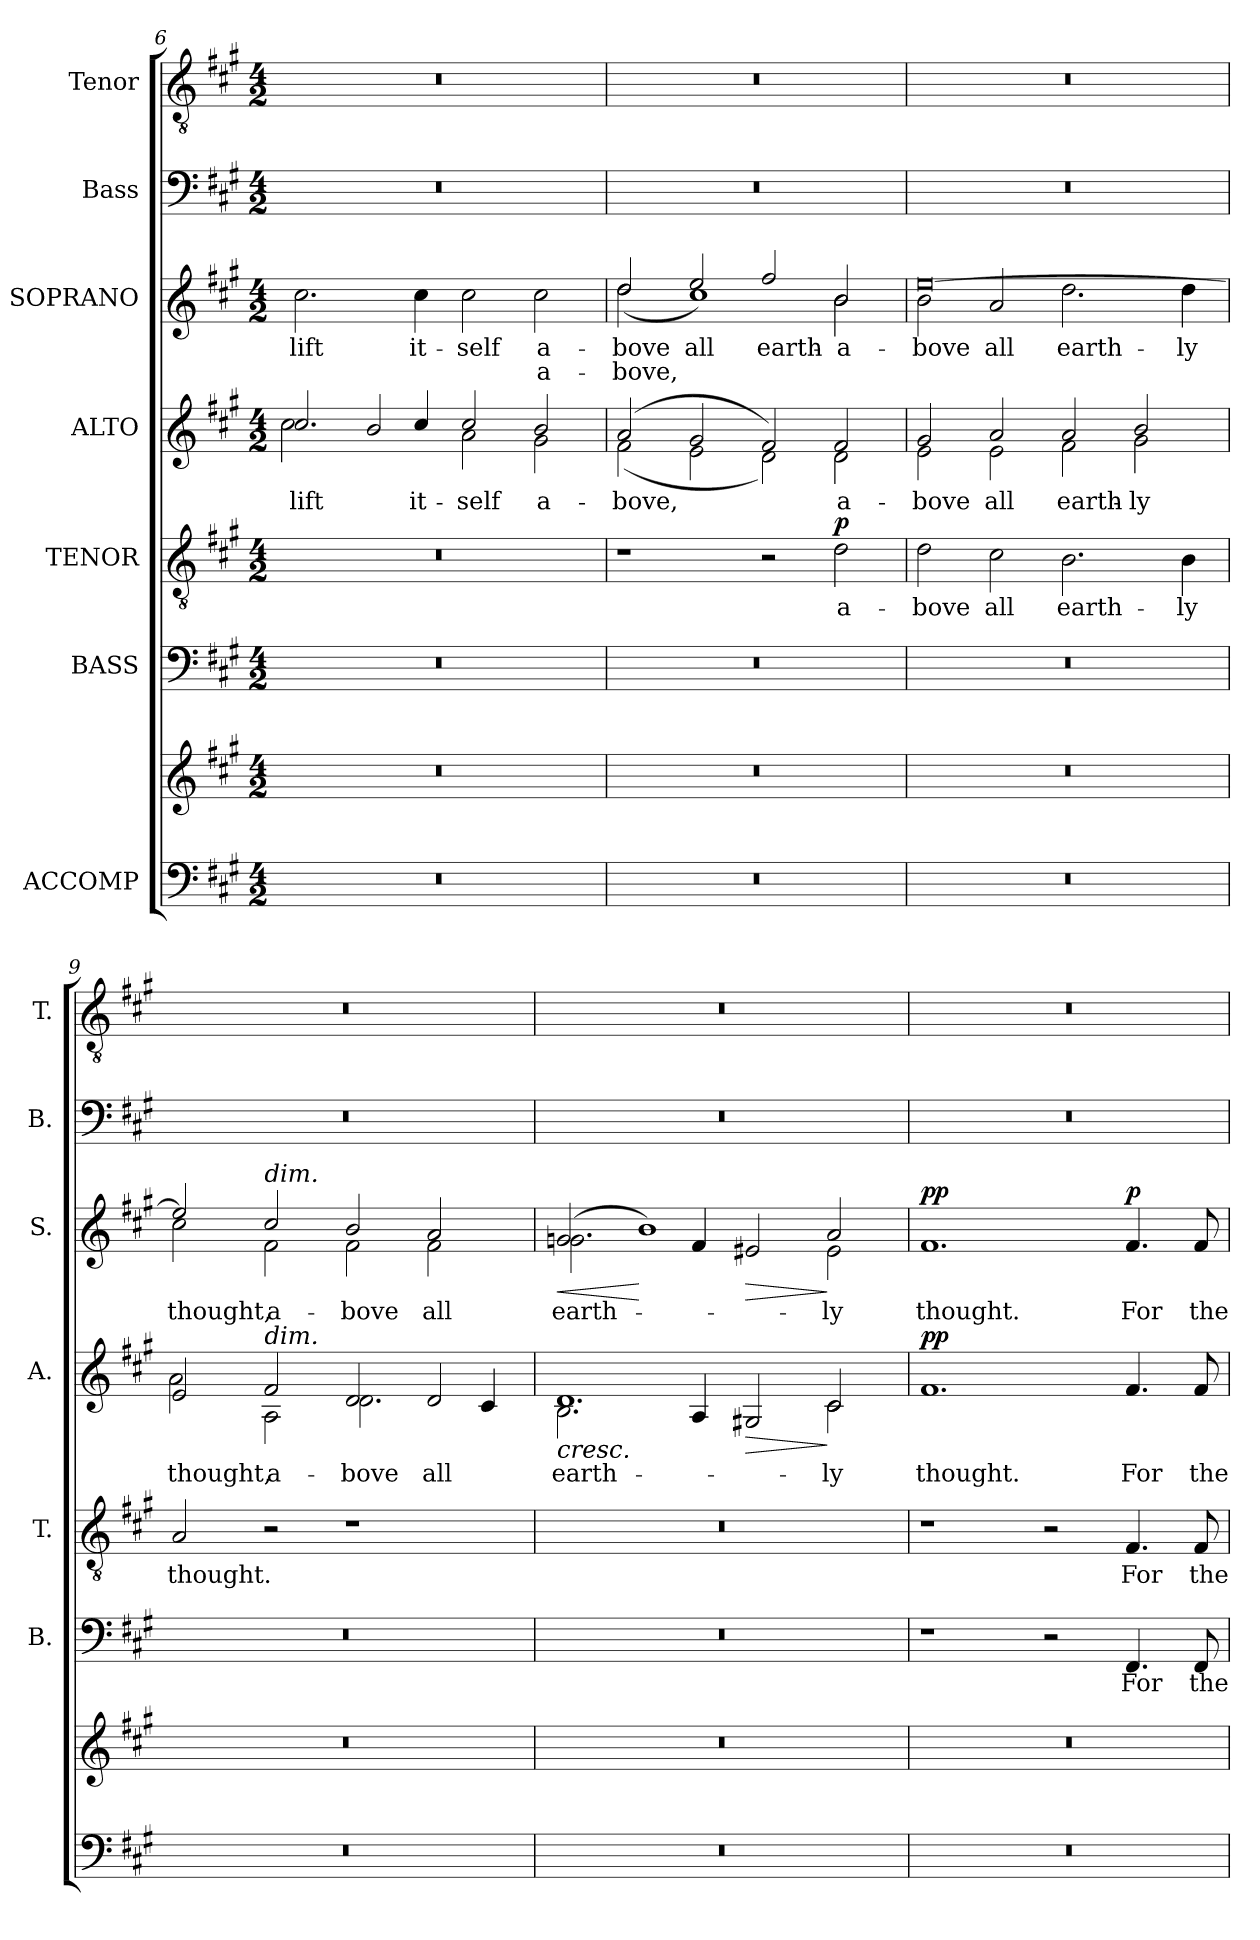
**kern	**kern	**kern	**text	**kern	**text	**dynam	**kern	**text	**dynam	**kern	**text	**text	**dynam	**kern	**kern
*part7	*part7	*part6	*part6	*part5	*part5	*part5	*part4	*part4	*part4	*part3	*part3	*part3	*part3	*part2	*part1
*staff8	*staff7	*staff6	*staff6	*staff5	*staff5	*staff5	*staff4	*staff4	*staff4	*staff3	*staff3	*staff3	*staff3	*staff2	*staff1
*I"ACCOMP	*	*I"BASS	*	*I"TENOR	*	*	*I"ALTO	*	*	*I"SOPRANO	*	*	*	*I"Bass	*I"Tenor
*	*	*I'B.	*	*I'T.	*	*	*I'A.	*	*	*I'S.	*	*	*	*I'B.	*I'T.
*clefF4	*clefG2	*clefF4	*	*clefGv2	*	*	*clefG2	*	*	*clefG2	*	*	*	*clefF4	*clefGv2
*	*	*	*	*ITrd7c12	*	*	*	*	*	*	*	*	*	*	*ITrd7c12
*k[f#c#g#]	*k[f#c#g#]	*k[f#c#g#]	*	*k[f#c#g#]	*	*	*k[f#c#g#]	*	*	*k[f#c#g#]	*	*	*	*k[f#c#g#]	*k[f#c#g#]
*A:	*A:	*A:	*	*A:	*	*	*A:	*	*	*A:	*	*	*	*A:	*A:
*M4/2	*M4/2	*M4/2	*	*M4/2	*	*	*M4/2	*	*	*M4/2	*	*	*	*M4/2	*M4/2
=6	=6	=6	=6	=6	=6	=6	=6	=6	=6	=6	=6	=6	=6	=6	=6
!LO:N:vis=1	!LO:N:vis=1	!LO:N:vis=1	!	!LO:N:vis=1	!	!	!	!	!	!	!	!	!	!	!
!	!	!	!	!	!	!	!	!LO:LY:b:color=#000000	!	!	!	!	!	!	!
*	*	*	*	*	*	*	*^	*	*	*	*	*	*	*	*
!	!	!	!	!	!	!	!	!	!	!	!	!LO:LY:b:color=#000000	!	!	!LO:N:vis=1	!LO:N:vis=1
0r	0r	0r	.	0r	.	.	2.cc#i/	2cc#i\	lift	.	2.cc#i\	lift	.	.	0r	0r
.	.	.	.	.	.	.	.	2bi/	.	.	.	.	.	.	.	.
!	!	!	!	!	!	!	!	!	!LO:LY:b:color=#000000	!	!	!	!	!	!	!
!	!	!	!	!	!	!	!	!	!	!	!	!LO:LY:b:color=#000000	!	!	!	!
.	.	.	.	.	.	.	4cc#i/	.	it-	.	4cc#i\	it-	.	.	.	.
!	!	!	!	!	!	!	!	!	!LO:LY:b:color=#000000	!	!	!	!	!	!	!
!	!	!	!	!	!	!	!	!	!	!	!	!LO:LY:b:color=#000000	!	!	!	!
.	.	.	.	.	.	.	2cc#i/	2ai\	-self	.	2cc#i\	-self	.	.	.	.
!	!	!	!	!	!	!	!	!	!LO:LY:b:color=#000000	!	!	!	!	!	!	!
!	!	!	!	!	!	!	!	!	!	!	!	!LO:LY:a:color=#000000	!LO:LY:b:color=#000000	!	!	!
.	.	.	.	.	.	.	2bi/	2g#i\	a-	.	2cc#i\	a-	a-	.	.	.
=7	=7	=7	=7	=7	=7	=7	=7	=7	=7	=7	=7	=7	=7	=7	=7	=7
!LO:N:vis=1	!LO:N:vis=1	!LO:N:vis=1	!	!	!	!	!	!	!	!	!	!	!	!	!	!
!	!	!	!	!	!	!	!	!	!LO:LY:b:color=#000000	!	!	!	!	!	!	!
!	!	!	!	!	!	!	!	!	!	!	!	!LO:LY:a:color=#000000	!LO:LY:b:color=#000000	!	!LO:N:vis=1	!LO:N:vis=1
*	*	*	*	*	*	*	*	*	*	*	*^	*	*	*	*	*
0r	0r	0r	.	1r	.	.	(2ai/	(2f#i\	-bove,	.	2ddi/	(2ddi\	-bove	-bove,	.	0r	0r
!	!	!	!	!	!	!	!	!	!	!	!	!	!LO:LY:a:color=#000000	!	!	!	!
.	.	.	.	.	.	.	2g#i/	2ei\	.	.	2eei/	1cc#i)	all	.	.	.	.
!	!	!	!	!	!	!	!	!	!	!	!	!	!LO:LY:a:color=#000000	!	!	!	!
.	.	.	.	2r	.	.	2f#i/)	2di\)	.	.	2ff#i/	.	earth-	.	.	.	.
!	!	!	!	!	!LO:LY:b:color=#000000	!	!	!	!	!	!	!	!	!	!	!	!
!	!	!	!	!	!	!	!	!	!LO:LY:b:color=#000000	!	!	!	!	!	!	!	!
!	!	!	!	!	!	!	!	!	!	!	!	!	!LO:LY:a:color=#000000	!	!	!	!
!	!	!	!	!	!	!	!	!	!	!	!	!	!LO:LY:b:color=#000000	!	!	!	!
.	.	.	.	2Di\	a-	p	2f#i/	2di\	a-	.	2bi/	2bi\	a-	.	.	.	.
=8	=8	=8	=8	=8	=8	=8	=8	=8	=8	=8	=8	=8	=8	=8	=8	=8	=8
!LO:N:vis=1	!LO:N:vis=1	!LO:N:vis=1	!	!	!	!	!	!	!	!	!	!	!	!	!	!	!
!	!	!	!	!	!LO:LY:b:color=#000000	!	!	!	!	!	!	!	!	!	!	!	!
!	!	!	!	!	!	!	!	!	!LO:LY:b:color=#000000	!	!	!	!	!	!	!	!
!	!	!	!	!	!	!	!	!	!	!	!	!	!LO:LY:a:color=#000000	!	!	!	!
!	!	!	!	!	!	!	!	!	!	!	!	!	!LO:LY:b:color=#000000	!	!	!LO:N:vis=1	!LO:N:vis=1
0r	0r	0r	.	2Di\	-bove	.	2g#i/	2ei\	-bove	.	[0eei	2bi\	-bove	.	.	0r	0r
!	!	!	!	!	!LO:LY:b:color=#000000	!	!	!	!	!	!	!	!	!	!	!	!
!	!	!	!	!	!	!	!	!	!LO:LY:b:color=#000000	!	!	!	!	!	!	!	!
!	!	!	!	!	!	!	!	!	!	!	!	!	!LO:LY:b:color=#000000	!	!	!	!
.	.	.	.	2C#i\	all	.	2ai/	2ei\	all	.	.	2ai/	all	.	.	.	.
!	!	!	!	!	!LO:LY:b:color=#000000	!	!	!	!	!	!	!	!	!	!	!	!
!	!	!	!	!	!	!	!	!	!LO:LY:b:color=#000000	!	!	!	!	!	!	!	!
!	!	!	!	!	!	!	!	!	!	!	!	!	!LO:LY:b:color=#000000	!	!	!	!
.	.	.	.	2.BBi\	earth-	.	2ai/	2f#i\	earth-	.	.	2.ddi\	earth-	.	.	.	.
!	!	!	!	!	!	!	!	!	!LO:LY:b:color=#000000	!	!	!	!	!	!	!	!
.	.	.	.	.	.	.	2bi/	2g#i\	-ly	.	.	.	.	.	.	.	.
!	!	!	!	!	!LO:LY:b:color=#000000	!	!	!	!	!	!	!	!	!	!	!	!
!	!	!	!	!	!	!	!	!	!	!	!	!	!LO:LY:b:color=#000000	!	!	!	!
.	.	.	.	4BBi\	-ly	.	.	.	.	.	.	4ddi\	-ly	.	.	.	.
!!LO:LB:g=z
=9	=9	=9	=9	=9	=9	=9	=9	=9	=9	=9	=9	=9	=9	=9	=9	=9	=9
!LO:N:vis=1	!LO:N:vis=1	!LO:N:vis=1	!	!	!	!	!	!	!	!	!	!	!	!	!	!	!
!	!	!	!	!	!LO:LY:b:color=#000000	!	!	!	!	!	!	!	!	!	!	!	!
!	!	!	!	!	!	!	!	!	!LO:LY:b:color=#000000	!	!	!	!	!	!	!	!
!	!	!	!	!	!	!	!	!	!	!	!	!	!LO:LY:b:color=#000000	!	!	!LO:N:vis=1	!LO:N:vis=1
0r	0r	0r	.	2AAi/	thought.	.	2ei/	2ai\	thought,	.	2eei/]	2cc#i\	thought,	.	.	0r	0r
!	!	!	!	!	!	!	!	!	!LO:LY:b:color=#000000	!	!	!	!	!	!	!	!
!	!	!	!	!	!	!	!	!	!	!	!LO:TX:a:i:t=dim.	!	!	!	!	!	!
!	!	!	!	!	!	!	!LO:TX:a:i:t=dim.	!	!	!	!	!	!	!	!	!	!
!	!	!	!	!	!	!	!	!	!	!	!	!	!LO:LY:b:color=#000000	!	!	!	!
.	.	.	.	2r	.	.	2f#i/	2Ai\	a-	.	2cc#i/	2f#i\	a-	.	.	.	.
!	!	!	!	!	!	!	!	!	!LO:LY:b:color=#000000	!	!	!	!	!	!	!	!
!	!	!	!	!	!	!	!	!	!	!	!	!	!LO:LY:b:color=#000000	!	!	!	!
.	.	.	.	1r	.	.	2di/	2.di\	-bove	.	2bi/	2f#i\	-bove	.	.	.	.
!	!	!	!	!	!	!	!	!	!LO:LY:b:color=#000000	!	!	!	!	!	!	!	!
!	!	!	!	!	!	!	!	!	!	!	!	!	!LO:LY:b:color=#000000	!	!	!	!
.	.	.	.	.	.	.	2di/	.	all	.	2ai/	2f#i\	all	.	.	.	.
.	.	.	.	.	.	.	.	4c#i/	.	.	.	.	.	.	.	.	.
=10	=10	=10	=10	=10	=10	=10	=10	=10	=10	=10	=10	=10	=10	=10	=10	=10	=10
!LO:N:vis=1	!LO:N:vis=1	!LO:N:vis=1	!	!LO:N:vis=1	!	!	!	!	!	!	!	!	!	!	!	!	!
!	!	!	!	!	!	!	!	!	!LO:LY:b:color=#000000	!LO:HP:b	!	!	!	!	!	!	!
!	!	!	!	!	!	!	!	!	!	!	!	!	!LO:LY:b:color=#000000	!	!LO:HP:b	!LO:N:vis=1	!LO:N:vis=1
0r	0r	0r	.	0r	.	.	1.di	2.Bi\	earth-	<	(2gni/	2.gi\	earth-	.	<	0r	0r
.	.	.	.	.	.	.	.	.	.	.	1bi)	.	.	.	[	.	.
.	.	.	.	.	.	.	.	4Ai/	.	.	.	4f#i/	.	.	.	.	.
!	!	!	!	!	!	!	!	!	!	!LO:HP:b	!	!	!	!	!LO:HP:b	!	!
.	.	.	.	.	.	.	.	2G#Xi/	.	>	.	2e#Xi/	.	.	>	.	.
!	!	!	!	!	!	!	!	!	!LO:LY:b:color=#000000	!	!	!	!	!	!	!	!
!	!	!	!	!	!	!	!	!	!	!	!	!	!LO:LY:b:color=#000000	!	!	!	!
.	.	.	.	.	.	.	2c#i/	2c#i\	-ly	[ ]	2ai/	2e#i\	-ly	.	]	.	.
=11	=11	=11	=11	=11	=11	=11	=11	=11	=11	=11	=11	=11	=11	=11	=11	=11	=11
!LO:N:vis=1	!LO:N:vis=1	!	!	!	!	!	!	!	!	!	!	!	!	!	!	!	!
*	*	*	*	*	*	*	*v	*v	*	*	*	*	*	*	*	*	*
*	*	*	*	*	*	*	*	*	*	*v	*v	*	*	*	*	*
*	*	*	*	*	*	*	*^	*	*	*^	*	*	*	*	*
!	!	!	!	!	!	!	!	!	!LO:LY:b:color=#000000	!	!	!	!	!	!	!	!
*	*	*	*	*	*	*	*v	*v	*	*	*	*	*	*	*	*	*
*	*	*	*	*	*	*	*	*	*	*v	*v	*	*	*	*	*
*	*	*	*	*	*	*	*^	*	*	*^	*	*	*	*	*
!	!	!	!	!	!	!	!	!	!	!	!	!	!LO:LY:b:color=#000000	!	!	!LO:N:vis=1	!LO:N:vis=1
*	*	*	*	*	*	*	*v	*v	*	*	*	*	*	*	*	*	*
*	*	*	*	*	*	*	*	*	*	*v	*v	*	*	*	*	*
0r	0r	1r	.	1r	.	.	1.f#i	thought.	pp	1.f#i	thought.	.	pp	0r	0r
.	.	2r	.	2r	.	.	.	.	.	.	.	.	.	.	.
!	!	!	!LO:LY:b:color=#000000	!	!	!	!	!	!	!	!	!	!	!	!
!	!	!	!	!	!LO:LY:b:color=#000000	!	!	!	!	!	!	!	!	!	!
!	!	!	!	!	!	!	!	!LO:LY:b:color=#000000	!	!	!	!	!	!	!
!	!	!	!	!	!	!	!	!	!	!	!LO:LY:b:color=#000000	!	!	!	!
.	.	4.FF#i/	For	4.FF#i/	For	.	4.f#i/	For	.	4.f#i/	For	.	p	.	.
!	!	!	!LO:LY:b:color=#000000	!	!	!	!	!	!	!	!	!	!	!	!
!	!	!	!	!	!LO:LY:b:color=#000000	!	!	!	!	!	!	!	!	!	!
!	!	!	!	!	!	!	!	!LO:LY:b:color=#000000	!	!	!	!	!	!	!
!	!	!	!	!	!	!	!	!	!	!	!LO:LY:b:color=#000000	!	!	!	!
.	.	8FF#i/	the	8FF#i/	the	.	8f#i/	the	.	8f#i/	the	.	.	.	.
=	=	=	=	=	=	=	=	=	=	=	=	=	=	=	=
*-	*-	*-	*-	*-	*-	*-	*-	*-	*-	*-	*-	*-	*-	*-	*-
